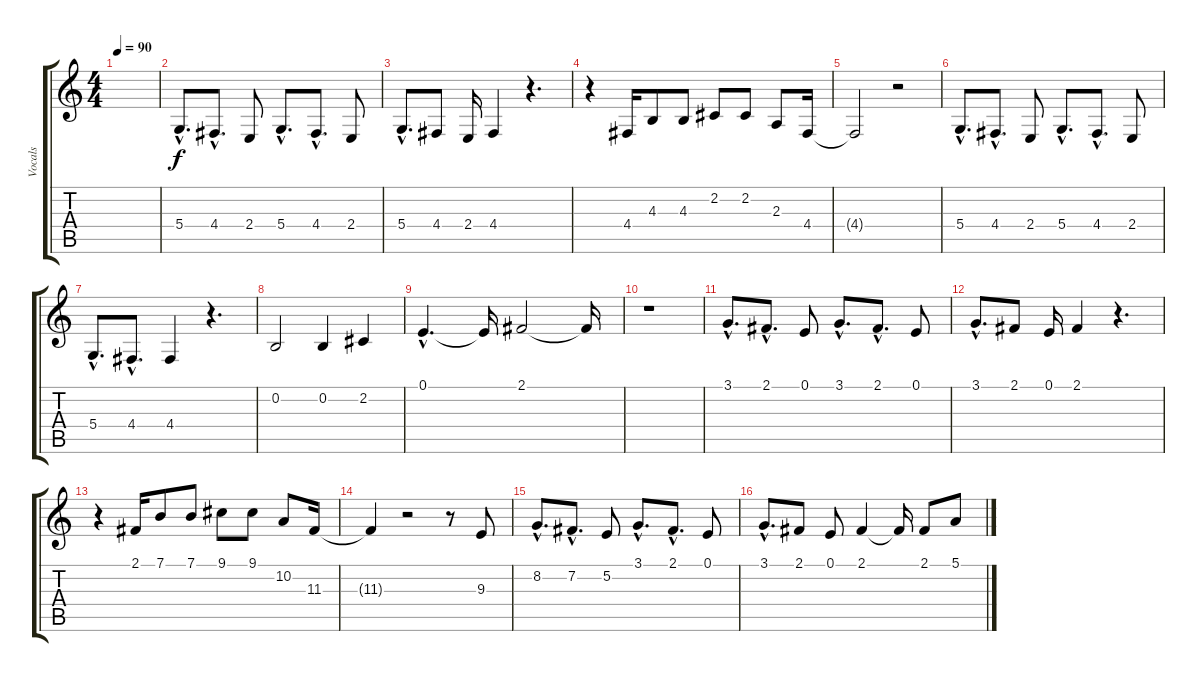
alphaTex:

\track ("Vocals" "Vocals") {instrument lead1square}
\staff {score tabs}
\tuning (E4 B3 G3 D3 A2 E2) {hide}
\ts (4 4)
\tempo 90
\clef g2
\ks c
|
5.4{hac}.8{d} 4.4{hac}.8{d} 2.4.8 5.4{hac}.8{d} 4.4{hac}.8{d} 2.4.8 |
5.4{hac}.8{d} 4.4.8 2.4.16 4.4.4 r.4{d} |
r.4 4.4.16 4.3.8 4.3.8 2.2.8 2.2.8 2.3.8 4.4.16 |
4.4{t}.2 r.2 |
5.4{hac}.8{d} 4.4{hac}.8{d} 2.4.8 5.4{hac}.8{d} 4.4{hac}.8{d} 2.4.8 |
5.4{hac}.8{d} 4.4{hac}.8{d} 4.4.4 r.4{d} |
0.2.2 0.2.4 2.2.4 |
0.1{hac}.4{d} 0.1{t}.16 2.1.2 2.1{t}.16 |
r.1 |
3.1{hac}.8{d} 2.1{hac}.8{d} 0.1.8 3.1{hac}.8{d} 2.1{hac}.8{d} 0.1.8 |
3.1{hac}.8{d} 2.1.8 0.1.16 2.1.4 r.4{d} |
r.4 2.1.16 7.1.8 7.1.8 9.1.8 9.1.8 10.2.8 11.3.16 |
11.3{t}.4 r.2 r.8 9.3.8 |
8.2{hac}.8{d} 7.2{hac}.8{d} 5.2.8 3.1{hac}.8{d} 2.1{hac}.8{d} 0.1.8 |
3.1{hac}.8{d} 2.1.8 0.1.8 2.1.4 2.1{t}.16 2.1.8 5.1.8
